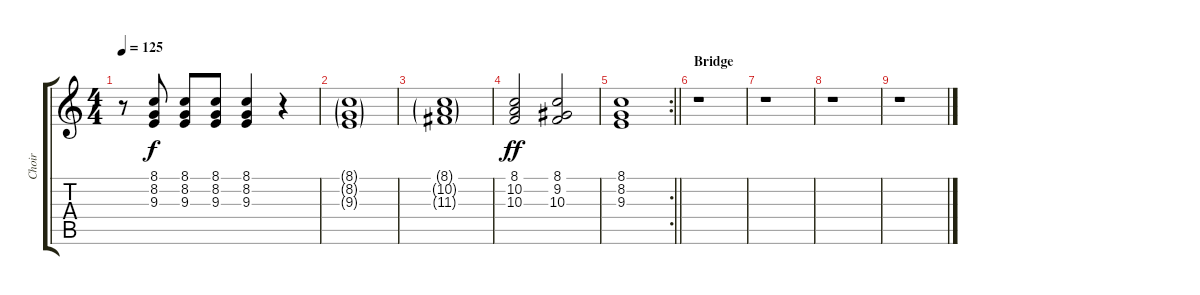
\track ("Choir" "Choir") {instrument synthvoice}
\staff {score tabs}
\tuning (E4 B3 G3 D3 A2 E2) {hide}
\ts (4 4)
\tempo 125
\clef g2
\ks c
r.8{dy ff} (8.1 8.2 9.3).8{dy f} (8.1 8.2 9.3).8 (8.1 8.2 9.3).8 (8.1 8.2 9.3).4 r.4 |
(8.1{g} 8.2{g} 9.3{g}).1{instrument synthvoice} |
(8.1{g} 10.2{g} 11.3{g}).1 |
(8.1 10.2 10.3).2{dy ff instrument choiraahs} (8.1 9.2 10.3).2 |
\rc 2
\barLineRight lightlight
(8.1 8.2 9.3).1 |
\section ("" "Bridge")
r.1 |
r.1 |
r.1 |
r.1
